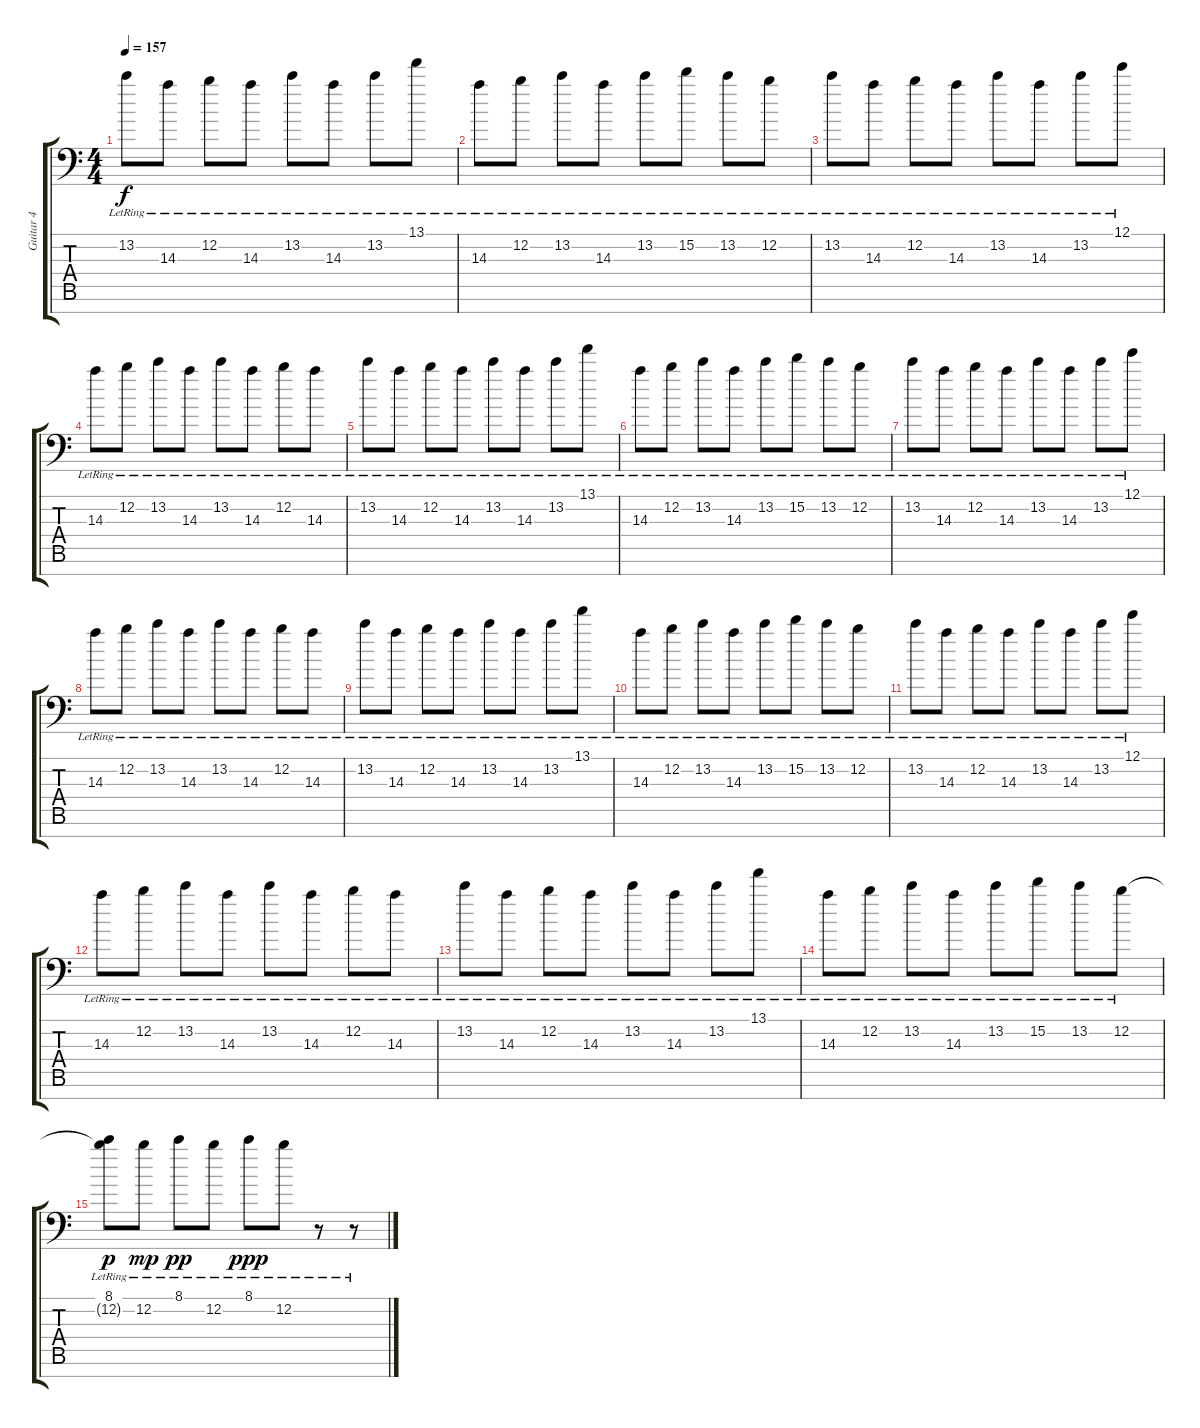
\track ("Guitar 4" "Guitar 4") {instrument electricguitarclean}
\staff {score tabs}
\tuning (E4 B3 G3 D3 A2 E2 C-1) {hide}
\ts (4 4)
\tempo 157
\clef f4
\ks c
13.2{lr}.8{dy f} 14.3{lr}.8 12.2{lr}.8 14.3{lr}.8 13.2{lr}.8 14.3{lr}.8 13.2{lr}.8 13.1{lr}.8 |
14.3{lr}.8 12.2{lr}.8 13.2{lr}.8 14.3{lr}.8 13.2{lr}.8 15.2{lr}.8 13.2{lr}.8 12.2{lr}.8 |
13.2{lr}.8 14.3{lr}.8 12.2{lr}.8 14.3{lr}.8 13.2{lr}.8 14.3{lr}.8 13.2{lr}.8 12.1{lr}.8 |
14.3{lr}.8 12.2{lr}.8 13.2{lr}.8 14.3{lr}.8 13.2{lr}.8 14.3{lr}.8 12.2{lr}.8 14.3{lr}.8 |
13.2{lr}.8 14.3{lr}.8 12.2{lr}.8 14.3{lr}.8 13.2{lr}.8 14.3{lr}.8 13.2{lr}.8 13.1{lr}.8 |
14.3{lr}.8 12.2{lr}.8 13.2{lr}.8 14.3{lr}.8 13.2{lr}.8 15.2{lr}.8 13.2{lr}.8 12.2{lr}.8 |
13.2{lr}.8 14.3{lr}.8 12.2{lr}.8 14.3{lr}.8 13.2{lr}.8 14.3{lr}.8 13.2{lr}.8 12.1{lr}.8 |
14.3{lr}.8 12.2{lr}.8 13.2{lr}.8 14.3{lr}.8 13.2{lr}.8 14.3{lr}.8 12.2{lr}.8 14.3{lr}.8 |
13.2{lr}.8 14.3{lr}.8 12.2{lr}.8 14.3{lr}.8 13.2{lr}.8 14.3{lr}.8 13.2{lr}.8 13.1{lr}.8 |
14.3{lr}.8 12.2{lr}.8 13.2{lr}.8 14.3{lr}.8 13.2{lr}.8 15.2{lr}.8 13.2{lr}.8 12.2{lr}.8 |
13.2{lr}.8 14.3{lr}.8 12.2{lr}.8 14.3{lr}.8 13.2{lr}.8 14.3{lr}.8 13.2{lr}.8 12.1{lr}.8 |
14.3{lr}.8 12.2{lr}.8 13.2{lr}.8 14.3{lr}.8 13.2{lr}.8 14.3{lr}.8 12.2{lr}.8 14.3{lr}.8 |
13.2{lr}.8 14.3{lr}.8 12.2{lr}.8 14.3{lr}.8 13.2{lr}.8 14.3{lr}.8 13.2{lr}.8 13.1{lr}.8 |
14.3{lr}.8 12.2{lr}.8 13.2{lr}.8 14.3{lr}.8 13.2{lr}.8 15.2{lr}.8 13.2{lr}.8 12.2{lr}.8 |
(8.1{lr} 12.2{t}).8{dy p} 12.2{lr}.8{dy mp} 8.1{lr}.8{dy pp} 12.2{lr}.8 8.1{lr}.8{dy ppp} 12.2{lr}.8 r.8 r.8
